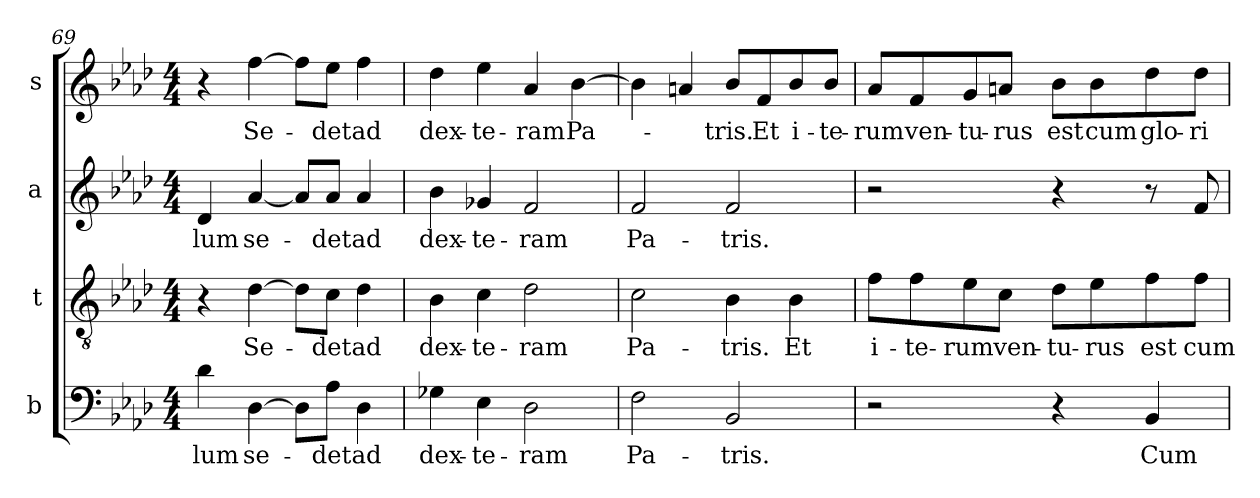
**kern	**text	**kern	**text	**kern	**text	**kern	**text
*part4	*part4	*part3	*part3	*part2	*part2	*part1	*part1
*staff4	*staff4	*staff3	*staff3	*staff2	*staff2	*staff1	*staff1
*I"b	*	*I"t	*	*I"a	*	*I"s	*
*clefF4	*	*clefGv2	*	*clefG2	*	*clefG2	*
*	*	*ITrd7c12	*	*	*	*	*
*k[b-e-a-d-]	*	*k[b-e-a-d-]	*	*k[b-e-a-d-]	*	*k[b-e-a-d-]	*
*f:	*	*f:	*	*f:	*	*f:	*
*M4/4	*	*M4/4	*	*M4/4	*	*M4/4	*
=69	=69	=69	=69	=69	=69	=69	=69
!	!LO:LY:b:color=#000000	!	!	!	!	!	!
!	!	!	!	!	!LO:LY:b:color=#000000	!	!
4d-i\	-lum	4r	.	4d-i/	-lum	4r	.
!	!LO:LY:b:color=#000000	!	!	!	!	!	!
!	!	!	!LO:LY:b:color=#000000	!	!	!	!
!	!	!	!	!	!LO:LY:b:color=#000000	!	!
!	!	!	!	!	!	!	!LO:LY:b:color=#000000
[4D-i\	se-	[4D-i\	Se-	[4a-i/	se-	[4ffi\	Se-
8D-i\L]	.	8D-i\L]	.	8a-i/L]	.	8ffi\L]	.
!	!LO:LY:b:color=#000000	!	!	!	!	!	!
!	!	!	!LO:LY:b:color=#000000	!	!	!	!
!	!	!	!	!	!LO:LY:b:color=#000000	!	!
!	!	!	!	!	!	!	!LO:LY:b:color=#000000
8A-i\J	-det	8Ci\J	-det	8a-i/J	-det	8ee-i\J	-det
!	!LO:LY:b:color=#000000	!	!	!	!	!	!
!	!	!	!LO:LY:b:color=#000000	!	!	!	!
!	!	!	!	!	!LO:LY:b:color=#000000	!	!
!	!	!	!	!	!	!	!LO:LY:b:color=#000000
4D-i\	ad	4D-i\	ad	4a-i/	ad	4ffi\	ad
=70	=70	=70	=70	=70	=70	=70	=70
!	!LO:LY:b:color=#000000	!	!	!	!	!	!
!	!	!	!LO:LY:b:color=#000000	!	!	!	!
!	!	!	!	!	!LO:LY:b:color=#000000	!	!
!	!	!	!	!	!	!	!LO:LY:b:color=#000000
4G-Xi\	dex-	4BB-i\	dex-	4b-i\	dex-	4dd-i\	dex-
!	!LO:LY:b:color=#000000	!	!	!	!	!	!
!	!	!	!LO:LY:b:color=#000000	!	!	!	!
!	!	!	!	!	!LO:LY:b:color=#000000	!	!
!	!	!	!	!	!	!	!LO:LY:b:color=#000000
4E-i\	-te-	4Ci\	-te-	4g-Xi/	-te-	4ee-i\	-te-
!	!LO:LY:b:color=#000000	!	!	!	!	!	!
!	!	!	!LO:LY:b:color=#000000	!	!	!	!
!	!	!	!	!	!LO:LY:b:color=#000000	!	!
!	!	!	!	!	!	!	!LO:LY:b:color=#000000
2D-i\	-ram	2D-i\	-ram	2fi/	-ram	4a-i/	-ram
!	!	!	!	!	!	!	!LO:LY:b:color=#000000
.	.	.	.	.	.	[4b-i\	Pa-
=71	=71	=71	=71	=71	=71	=71	=71
!	!LO:LY:b:color=#000000	!	!	!	!	!	!
!	!	!	!LO:LY:b:color=#000000	!	!	!	!
!	!	!	!	!	!LO:LY:b:color=#000000	!	!
2Fi\	Pa-	2Ci\	Pa-	2fi/	Pa-	4b-i\]	.
.	.	.	.	.	.	4ani/	.
!	!LO:LY:b:color=#000000	!	!	!	!	!	!
!	!	!	!LO:LY:b:color=#000000	!	!	!	!
!	!	!	!	!	!LO:LY:b:color=#000000	!	!
!	!	!	!	!	!	!	!LO:LY:b:color=#000000
2BB-i/	-tris.	4BB-i\	-tris.	2fi/	-tris.	8b-i/L	-tris.
*	*	*	*	*	*	*MM130	*
!	!	!	!	!	!	!	!LO:LY:b:color=#000000
.	.	.	.	.	.	8fi/	Et
!	!	!	!LO:LY:b:color=#000000	!	!	!	!
!	!	!	!	!	!	!	!LO:LY:b:color=#000000
.	.	4BB-i\	Et	.	.	8b-i/	i-
!	!	!	!	!	!	!	!LO:LY:b:color=#000000
.	.	.	.	.	.	8b-i/J	-te-
=72	=72	=72	=72	=72	=72	=72	=72
!	!	!	!LO:LY:b:color=#000000	!	!	!	!
!	!	!	!	!	!	!	!LO:LY:b:color=#000000
2r	.	8Fi\L	i-	2r	.	8a-i/L	-rum
!	!	!	!LO:LY:b:color=#000000	!	!	!	!
!	!	!	!	!	!	!	!LO:LY:b:color=#000000
.	.	8Fi\	-te-	.	.	8fi/	ven-
!	!	!	!LO:LY:b:color=#000000	!	!	!	!
!	!	!	!	!	!	!	!LO:LY:b:color=#000000
.	.	8E-i\	-rum	.	.	8gi/	-tu-
!	!	!	!LO:LY:b:color=#000000	!	!	!	!
!	!	!	!	!	!	!	!LO:LY:b:color=#000000
.	.	8Ci\J	ven-	.	.	8ani/J	-rus
!	!	!	!LO:LY:b:color=#000000	!	!	!	!
!	!	!	!	!	!	!	!LO:LY:b:color=#000000
4r	.	8D-i\L	-tu-	4r	.	8b-i\L	est
!	!	!	!LO:LY:b:color=#000000	!	!	!	!
!	!	!	!	!	!	!	!LO:LY:b:color=#000000
.	.	8E-i\	-rus	.	.	8b-i\	cum
!	!LO:LY:b:color=#000000	!	!	!	!	!	!
!	!	!	!LO:LY:b:color=#000000	!	!	!	!
!	!	!	!	!	!	!	!LO:LY:b:color=#000000
4BB-i/	Cum	8Fi\	est	8r	.	8dd-i\	glo-
!	!	!	!LO:LY:b:color=#000000	!	!	!	!
!	!	!	!	!	!	!	!LO:LY:b:color=#000000
.	.	8Fi\J	cum	8fi/	.	8dd-i\J	-ri-
=	=	=	=	=	=	=	=
*-	*-	*-	*-	*-	*-	*-	*-
